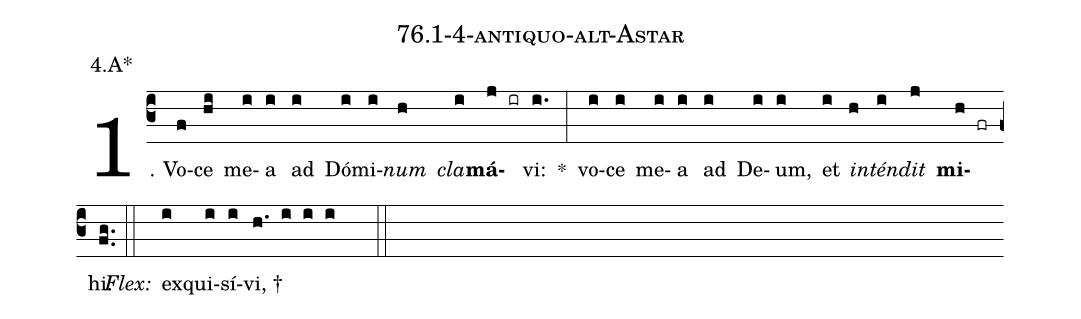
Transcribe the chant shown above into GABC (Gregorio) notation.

name: 76.1-4-antiquo-alt-Astar;
annotation: 4.A*;
%%
(c3)1. Vo(f)ce(hi) me(i)a(i) ad(i) Dó(i)mi(i)<i>num</i>(h) <i>cla</i>(i)<b>má</b>(j ir)vi:(i.) *(:) vo(i)ce(i) me(i)a(i) ad(i) De(i)um,(i) et(i) <i>in</i>(h)<i>tén</i>(i)<i>dit</i>(j) <b>mi</b>(h fr)hi.(fg..) (::)
<i>Flex:</i>()  ex(i)qui(i)sí(i)vi, †(h. i i i  ::)
